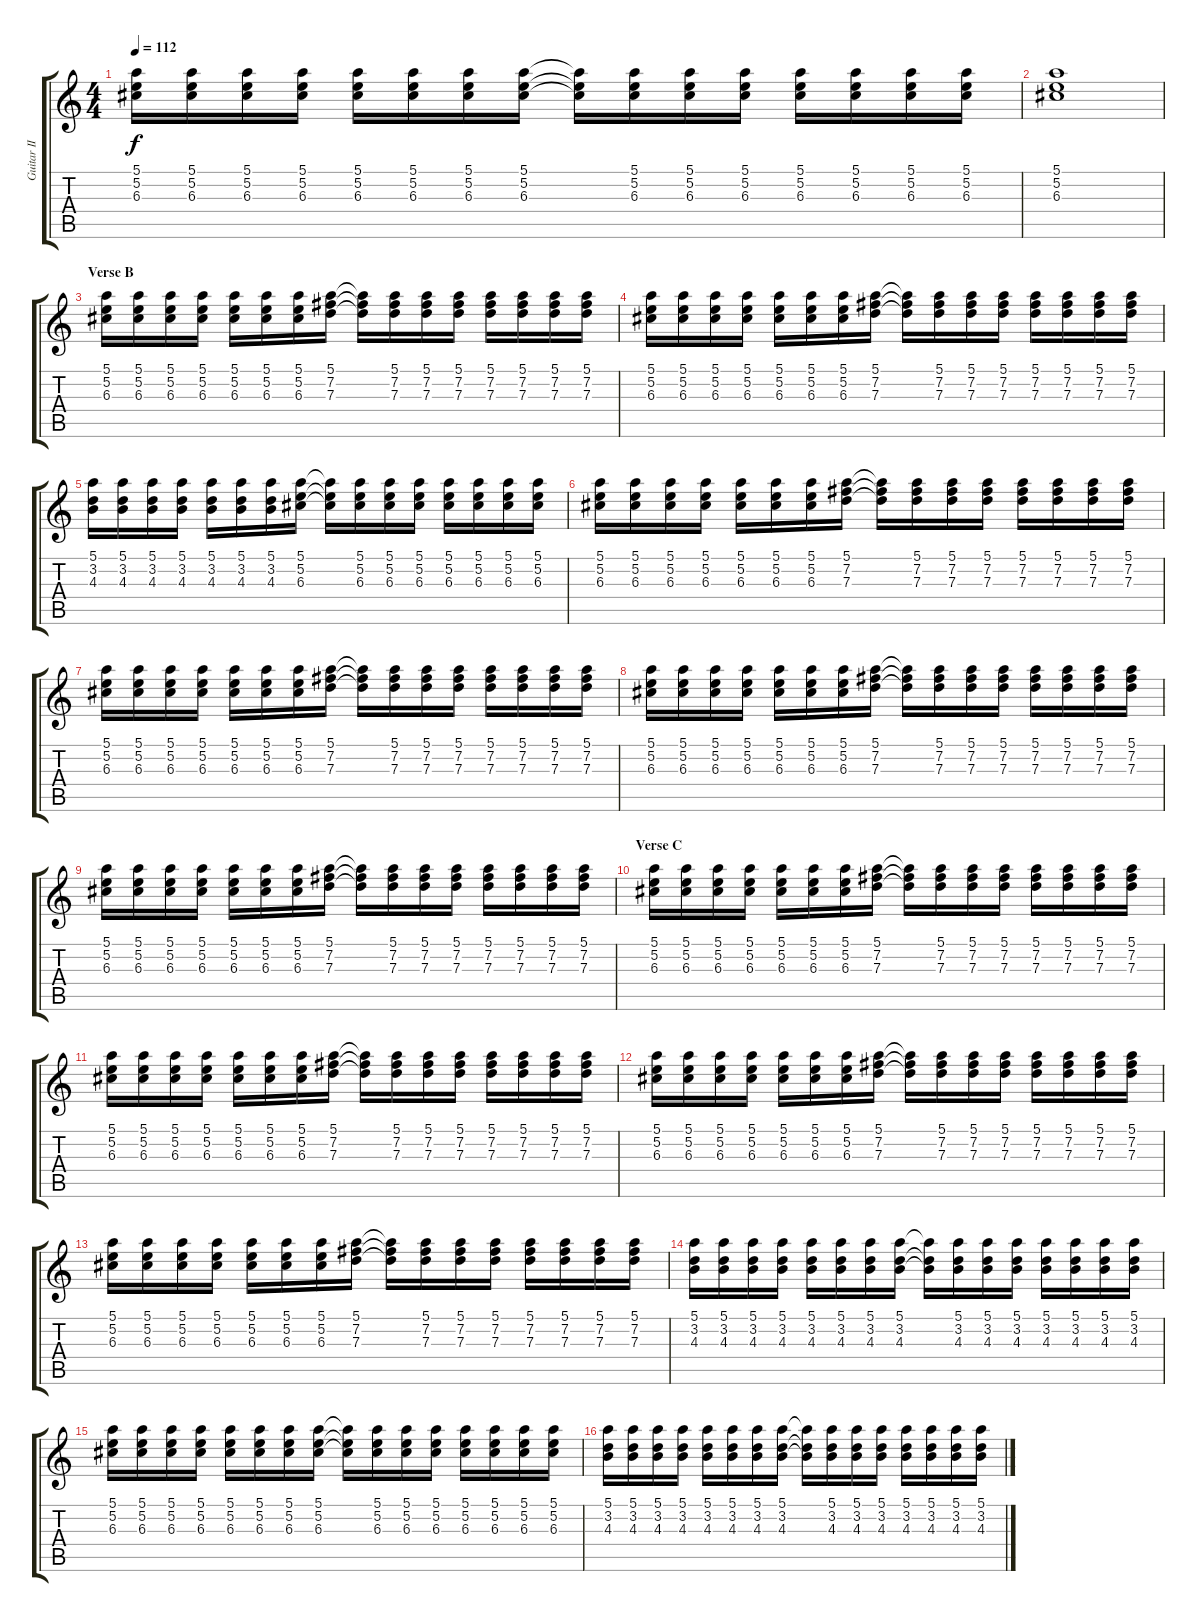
\track ("Guitar II" "Guitar II") {instrument electricguitarclean}
\staff {score tabs}
\tuning (E4 B3 G3 D3 A2 E2) {hide}
\ts (4 4)
\tempo 112
\clef g2
\ks c
(5.1 5.2 6.3).16{dy f} (5.1 5.2 6.3).16 (5.1 5.2 6.3).16 (5.1 5.2 6.3).16 (5.1 5.2 6.3).16 (5.1 5.2 6.3).16 (5.1 5.2 6.3).16 (5.1 5.2 6.3).16 (5.1{t} 5.2{t} 6.3{t}).16 (5.1 5.2 6.3).16 (5.1 5.2 6.3).16 (5.1 5.2 6.3).16 (5.1 5.2 6.3).16 (5.1 5.2 6.3).16 (5.1 5.2 6.3).16 (5.1 5.2 6.3).16 |
(5.1 5.2 6.3).1 |
\section ("" "Verse B")
(5.1 5.2 6.3).16 (5.1 5.2 6.3).16 (5.1 5.2 6.3).16 (5.1 5.2 6.3).16 (5.1 5.2 6.3).16 (5.1 5.2 6.3).16 (5.1 5.2 6.3).16 (5.1 7.2 7.3).16 (5.1{t} 7.2{t} 7.3{t}).16 (5.1 7.2 7.3).16 (5.1 7.2 7.3).16 (5.1 7.2 7.3).16 (5.1 7.2 7.3).16 (5.1 7.2 7.3).16 (5.1 7.2 7.3).16 (5.1 7.2 7.3).16 |
(5.1 5.2 6.3).16 (5.1 5.2 6.3).16 (5.1 5.2 6.3).16 (5.1 5.2 6.3).16 (5.1 5.2 6.3).16 (5.1 5.2 6.3).16 (5.1 5.2 6.3).16 (5.1 7.2 7.3).16 (5.1{t} 7.2{t} 7.3{t}).16 (5.1 7.2 7.3).16 (5.1 7.2 7.3).16 (5.1 7.2 7.3).16 (5.1 7.2 7.3).16 (5.1 7.2 7.3).16 (5.1 7.2 7.3).16 (5.1 7.2 7.3).16 |
(5.1 3.2 4.3).16 (5.1 3.2 4.3).16 (5.1 3.2 4.3).16 (5.1 3.2 4.3).16 (5.1 3.2 4.3).16 (5.1 3.2 4.3).16 (5.1 3.2 4.3).16 (5.1 5.2 6.3).16 (5.1{t} 5.2{t} 6.3{t}).16 (5.1 5.2 6.3).16 (5.1 5.2 6.3).16 (5.1 5.2 6.3).16 (5.1 5.2 6.3).16 (5.1 5.2 6.3).16 (5.1 5.2 6.3).16 (5.1 5.2 6.3).16 |
(5.1 5.2 6.3).16 (5.1 5.2 6.3).16 (5.1 5.2 6.3).16 (5.1 5.2 6.3).16 (5.1 5.2 6.3).16 (5.1 5.2 6.3).16 (5.1 5.2 6.3).16 (5.1 7.2 7.3).16 (5.1{t} 7.2{t} 7.3{t}).16 (5.1 7.2 7.3).16 (5.1 7.2 7.3).16 (5.1 7.2 7.3).16 (5.1 7.2 7.3).16 (5.1 7.2 7.3).16 (5.1 7.2 7.3).16 (5.1 7.2 7.3).16 |
(5.1 5.2 6.3).16 (5.1 5.2 6.3).16 (5.1 5.2 6.3).16 (5.1 5.2 6.3).16 (5.1 5.2 6.3).16 (5.1 5.2 6.3).16 (5.1 5.2 6.3).16 (5.1 7.2 7.3).16 (5.1{t} 7.2{t} 7.3{t}).16 (5.1 7.2 7.3).16 (5.1 7.2 7.3).16 (5.1 7.2 7.3).16 (5.1 7.2 7.3).16 (5.1 7.2 7.3).16 (5.1 7.2 7.3).16 (5.1 7.2 7.3).16 |
(5.1 5.2 6.3).16 (5.1 5.2 6.3).16 (5.1 5.2 6.3).16 (5.1 5.2 6.3).16 (5.1 5.2 6.3).16 (5.1 5.2 6.3).16 (5.1 5.2 6.3).16 (5.1 7.2 7.3).16 (5.1{t} 7.2{t} 7.3{t}).16 (5.1 7.2 7.3).16 (5.1 7.2 7.3).16 (5.1 7.2 7.3).16 (5.1 7.2 7.3).16 (5.1 7.2 7.3).16 (5.1 7.2 7.3).16 (5.1 7.2 7.3).16 |
(5.1 5.2 6.3).16 (5.1 5.2 6.3).16 (5.1 5.2 6.3).16 (5.1 5.2 6.3).16 (5.1 5.2 6.3).16 (5.1 5.2 6.3).16 (5.1 5.2 6.3).16 (5.1 7.2 7.3).16 (5.1{t} 7.2{t} 7.3{t}).16 (5.1 7.2 7.3).16 (5.1 7.2 7.3).16 (5.1 7.2 7.3).16 (5.1 7.2 7.3).16 (5.1 7.2 7.3).16 (5.1 7.2 7.3).16 (5.1 7.2 7.3).16 |
\section ("" "Verse C")
(5.1 5.2 6.3).16 (5.1 5.2 6.3).16 (5.1 5.2 6.3).16 (5.1 5.2 6.3).16 (5.1 5.2 6.3).16 (5.1 5.2 6.3).16 (5.1 5.2 6.3).16 (5.1 7.2 7.3).16 (5.1{t} 7.2{t} 7.3{t}).16 (5.1 7.2 7.3).16 (5.1 7.2 7.3).16 (5.1 7.2 7.3).16 (5.1 7.2 7.3).16 (5.1 7.2 7.3).16 (5.1 7.2 7.3).16 (5.1 7.2 7.3).16 |
(5.1 5.2 6.3).16 (5.1 5.2 6.3).16 (5.1 5.2 6.3).16 (5.1 5.2 6.3).16 (5.1 5.2 6.3).16 (5.1 5.2 6.3).16 (5.1 5.2 6.3).16 (5.1 7.2 7.3).16 (5.1{t} 7.2{t} 7.3{t}).16 (5.1 7.2 7.3).16 (5.1 7.2 7.3).16 (5.1 7.2 7.3).16 (5.1 7.2 7.3).16 (5.1 7.2 7.3).16 (5.1 7.2 7.3).16 (5.1 7.2 7.3).16 |
(5.1 5.2 6.3).16 (5.1 5.2 6.3).16 (5.1 5.2 6.3).16 (5.1 5.2 6.3).16 (5.1 5.2 6.3).16 (5.1 5.2 6.3).16 (5.1 5.2 6.3).16 (5.1 7.2 7.3).16 (5.1{t} 7.2{t} 7.3{t}).16 (5.1 7.2 7.3).16 (5.1 7.2 7.3).16 (5.1 7.2 7.3).16 (5.1 7.2 7.3).16 (5.1 7.2 7.3).16 (5.1 7.2 7.3).16 (5.1 7.2 7.3).16 |
(5.1 5.2 6.3).16 (5.1 5.2 6.3).16 (5.1 5.2 6.3).16 (5.1 5.2 6.3).16 (5.1 5.2 6.3).16 (5.1 5.2 6.3).16 (5.1 5.2 6.3).16 (5.1 7.2 7.3).16 (5.1{t} 7.2{t} 7.3{t}).16 (5.1 7.2 7.3).16 (5.1 7.2 7.3).16 (5.1 7.2 7.3).16 (5.1 7.2 7.3).16 (5.1 7.2 7.3).16 (5.1 7.2 7.3).16 (5.1 7.2 7.3).16 |
(5.1 3.2 4.3).16 (5.1 3.2 4.3).16 (5.1 3.2 4.3).16 (5.1 3.2 4.3).16 (5.1 3.2 4.3).16 (5.1 3.2 4.3).16 (5.1 3.2 4.3).16 (5.1 3.2 4.3).16 (5.1{t} 3.2{t} 4.3{t}).16 (5.1 3.2 4.3).16 (5.1 3.2 4.3).16 (5.1 3.2 4.3).16 (5.1 3.2 4.3).16 (5.1 3.2 4.3).16 (5.1 3.2 4.3).16 (5.1 3.2 4.3).16 |
(5.1 5.2 6.3).16 (5.1 5.2 6.3).16 (5.1 5.2 6.3).16 (5.1 5.2 6.3).16 (5.1 5.2 6.3).16 (5.1 5.2 6.3).16 (5.1 5.2 6.3).16 (5.1 5.2 6.3).16 (5.1{t} 5.2{t} 6.3{t}).16 (5.1 5.2 6.3).16 (5.1 5.2 6.3).16 (5.1 5.2 6.3).16 (5.1 5.2 6.3).16 (5.1 5.2 6.3).16 (5.1 5.2 6.3).16 (5.1 5.2 6.3).16 |
(5.1 3.2 4.3).16 (5.1 3.2 4.3).16 (5.1 3.2 4.3).16 (5.1 3.2 4.3).16 (5.1 3.2 4.3).16 (5.1 3.2 4.3).16 (5.1 3.2 4.3).16 (5.1 3.2 4.3).16 (5.1{t} 3.2{t} 4.3{t}).16 (5.1 3.2 4.3).16 (5.1 3.2 4.3).16 (5.1 3.2 4.3).16 (5.1 3.2 4.3).16 (5.1 3.2 4.3).16 (5.1 3.2 4.3).16 (5.1 3.2 4.3).16
